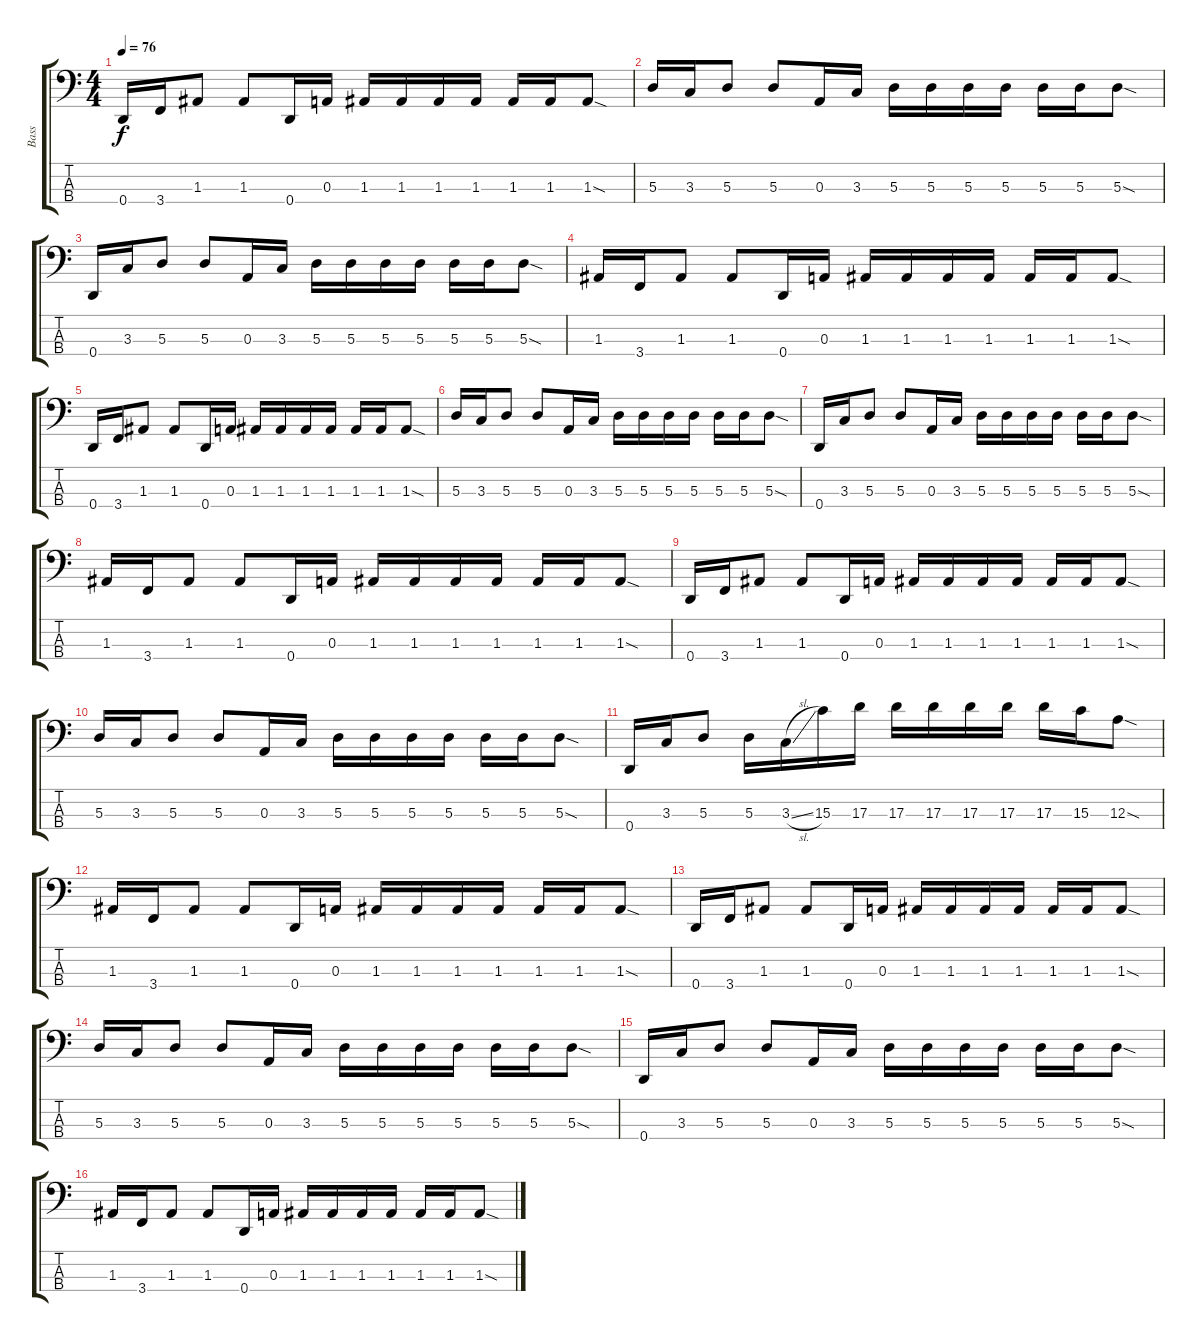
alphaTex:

\track ("Bass" "Bass") {instrument electricbassfinger}
\staff {score tabs}
\tuning (G2 D2 A1 D1) {hide}
\ts (4 4)
\tempo 76
\clef f4
\ks c
0.4.16{dy f} 3.4.16 1.3.8 1.3.8 0.4.16 0.3.16 1.3.16 1.3.16 1.3.16 1.3.16 1.3.16 1.3.16 1.3{sod}.8 |
5.3.16 3.3.16 5.3.8 5.3.8 0.3.16 3.3.16 5.3.16 5.3.16 5.3.16 5.3.16 5.3.16 5.3.16 5.3{sod}.8 |
0.4.16 3.3.16 5.3.8 5.3.8 0.3.16 3.3.16 5.3.16 5.3.16 5.3.16 5.3.16 5.3.16 5.3.16 5.3{sod}.8 |
1.3.16 3.4.16 1.3.8 1.3.8 0.4.16 0.3.16 1.3.16 1.3.16 1.3.16 1.3.16 1.3.16 1.3.16 1.3{sod}.8 |
0.4.16 3.4.16 1.3.8 1.3.8 0.4.16 0.3.16 1.3.16 1.3.16 1.3.16 1.3.16 1.3.16 1.3.16 1.3{sod}.8 |
5.3.16 3.3.16 5.3.8 5.3.8 0.3.16 3.3.16 5.3.16 5.3.16 5.3.16 5.3.16 5.3.16 5.3.16 5.3{sod}.8 |
0.4.16 3.3.16 5.3.8 5.3.8 0.3.16 3.3.16 5.3.16 5.3.16 5.3.16 5.3.16 5.3.16 5.3.16 5.3{sod}.8 |
1.3.16 3.4.16 1.3.8 1.3.8 0.4.16 0.3.16 1.3.16 1.3.16 1.3.16 1.3.16 1.3.16 1.3.16 1.3{sod}.8 |
0.4.16 3.4.16 1.3.8 1.3.8 0.4.16 0.3.16 1.3.16 1.3.16 1.3.16 1.3.16 1.3.16 1.3.16 1.3{sod}.8 |
5.3.16 3.3.16 5.3.8 5.3.8 0.3.16 3.3.16 5.3.16 5.3.16 5.3.16 5.3.16 5.3.16 5.3.16 5.3{sod}.8 |
0.4.16 3.3.16 5.3.8 5.3.16 3.3{sl}.16 15.3.16 17.3.16 17.3.16 17.3.16 17.3.16 17.3.16 17.3.16 15.3.16 12.3{sod}.8 |
1.3.16 3.4.16 1.3.8 1.3.8 0.4.16 0.3.16 1.3.16 1.3.16 1.3.16 1.3.16 1.3.16 1.3.16 1.3{sod}.8 |
0.4.16 3.4.16 1.3.8 1.3.8 0.4.16 0.3.16 1.3.16 1.3.16 1.3.16 1.3.16 1.3.16 1.3.16 1.3{sod}.8 |
5.3.16 3.3.16 5.3.8 5.3.8 0.3.16 3.3.16 5.3.16 5.3.16 5.3.16 5.3.16 5.3.16 5.3.16 5.3{sod}.8 |
0.4.16 3.3.16 5.3.8 5.3.8 0.3.16 3.3.16 5.3.16 5.3.16 5.3.16 5.3.16 5.3.16 5.3.16 5.3{sod}.8 |
1.3.16 3.4.16 1.3.8 1.3.8 0.4.16 0.3.16 1.3.16 1.3.16 1.3.16 1.3.16 1.3.16 1.3.16 1.3{sod}.8
